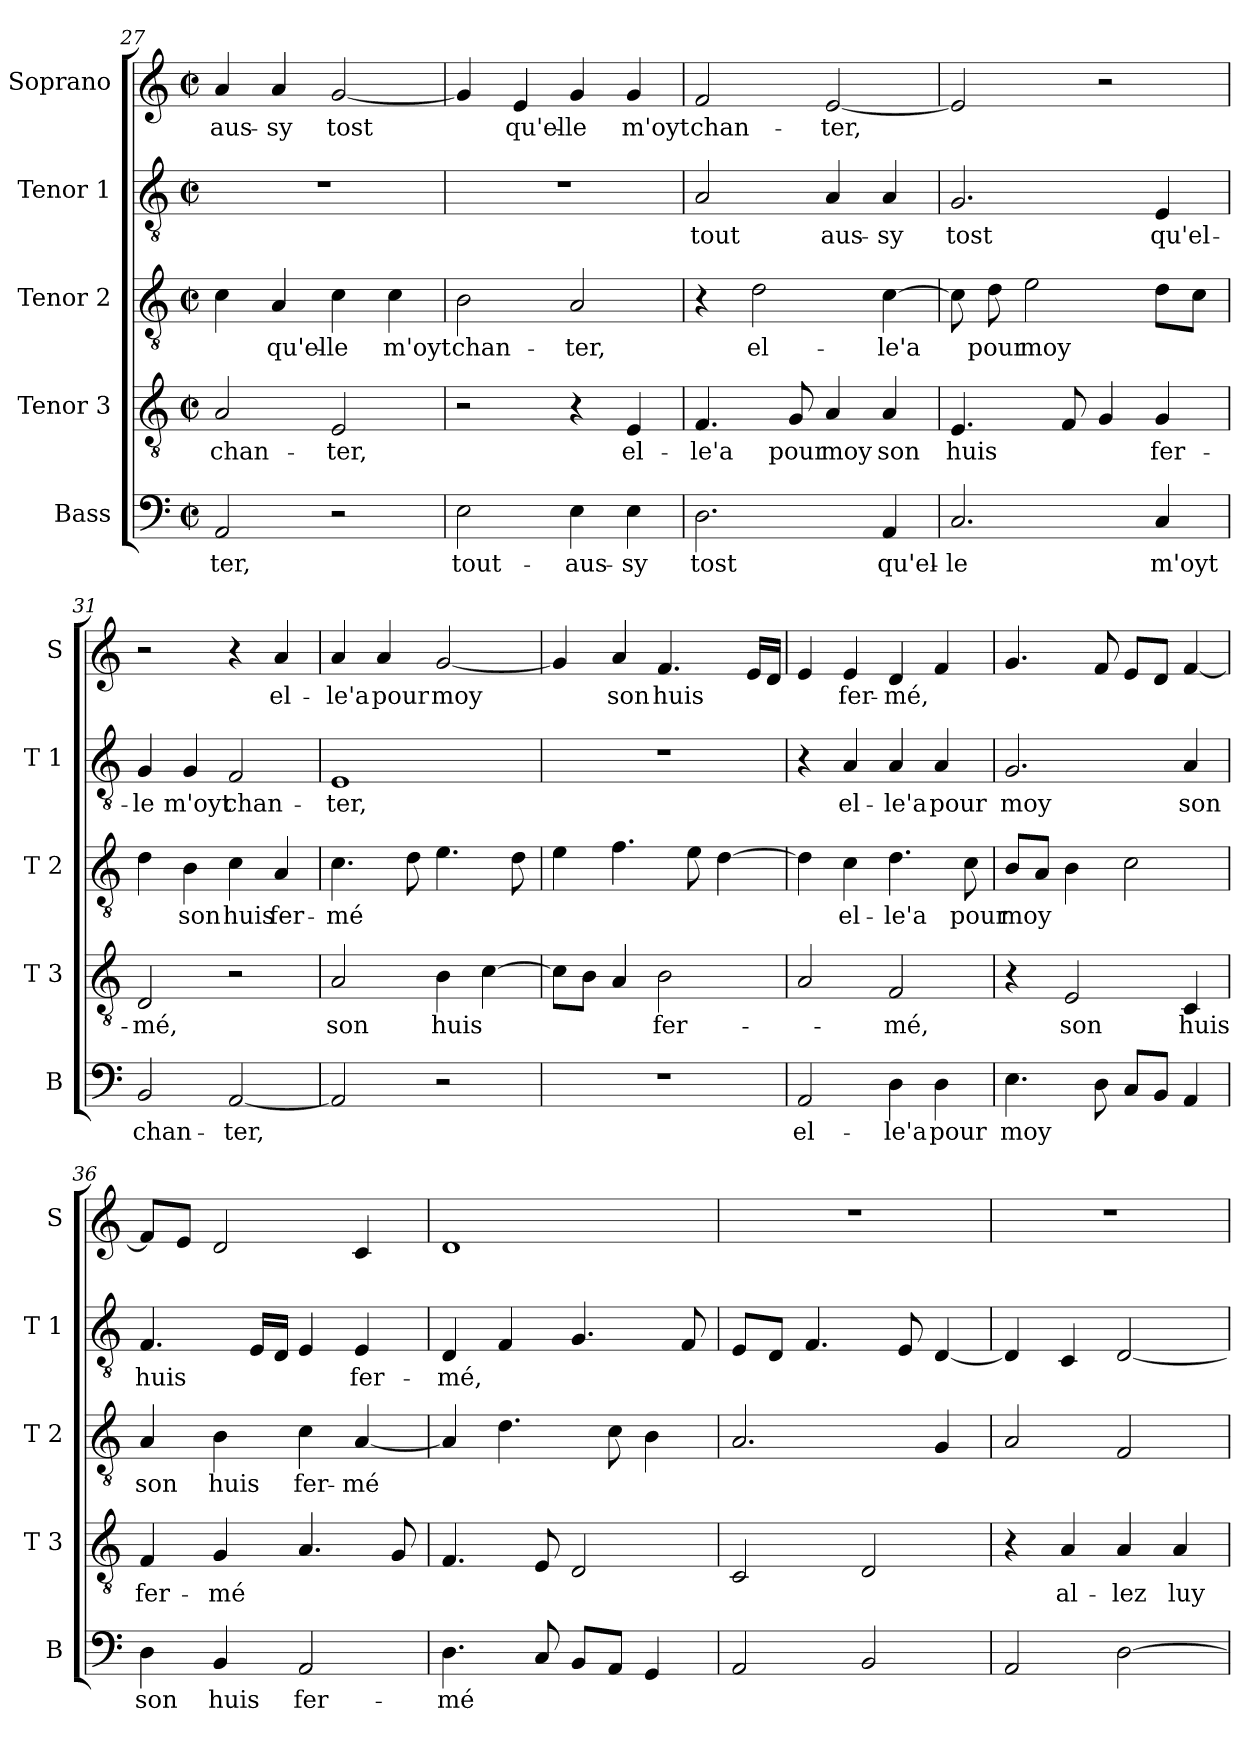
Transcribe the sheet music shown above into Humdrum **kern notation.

**kern	**text	**kern	**text	**kern	**text	**kern	**text	**kern	**text
*part5	*part5	*part4	*part4	*part3	*part3	*part2	*part2	*part1	*part1
*staff5	*staff5	*staff4	*staff4	*staff3	*staff3	*staff2	*staff2	*staff1	*staff1
*I"Bass	*	*I"Tenor 3	*	*I"Tenor 2	*	*I"Tenor 1	*	*I"Soprano	*
*I'B	*	*I'T 3	*	*I'T 2	*	*I'T 1	*	*I'S	*
!!LO:PB:g=z
*clefF4	*	*clefGv2	*	*clefGv2	*	*clefGv2	*	*clefG2	*
*k[]	*	*k[]	*	*k[]	*	*k[]	*	*k[]	*
*C:	*	*C:	*	*C:	*	*C:	*	*C:	*
*M2/2	*	*M2/2	*	*M2/2	*	*M2/2	*	*M2/2	*
*met(c|)	*	*met(c|)	*	*met(c|)	*	*met(c|)	*	*met(c|)	*
=27	=27	=27	=27	=27	=27	=27	=27	=27	=27
2AA/	-ter,	2A/	chan-	4c\	.	1r	.	4a/	aus-
.	.	.	.	4A/	qu'el-	.	.	4a/	-sy
2r	.	2E/	-ter,	4c\	-le	.	.	[2g/	tost
.	.	.	.	4c\	m'oyt	.	.	.	.
=28	=28	=28	=28	=28	=28	=28	=28	=28	=28
2E\	tout-	2r	.	2B\	chan-	1r	.	4g/]	.
.	.	.	.	.	.	.	.	4e/	qu'el-
4E\	-aus-	4r	.	2A/	-ter,	.	.	4g/	-le
4E\	-sy	4E/	el-	.	.	.	.	4g/	m'oyt
=29	=29	=29	=29	=29	=29	=29	=29	=29	=29
2.D\	tost	4.F/	-le'a	4r	.	2A/	tout	2f/	chan-
.	.	.	.	2d\	el-	.	.	.	.
.	.	8G/	pour	.	.	.	.	.	.
.	.	4A/	moy	.	.	4A/	aus-	[2e/	-ter,
4AA/	qu'el-	4A/	son	[4c\	-le'a	4A/	-sy	.	.
=30	=30	=30	=30	=30	=30	=30	=30	=30	=30
2.C/	-le	4.E/	huis	8c\]	.	2.G/	tost	2e/]	.
.	.	.	.	8d\	pour	.	.	.	.
.	.	.	.	2e\	moy	.	.	.	.
.	.	8F/	.	.	.	.	.	.	.
.	.	4G/	.	.	.	.	.	2r	.
4C/	m'oyt	4G/	fer-	8d\L	.	4E/	qu'el-	.	.
.	.	.	.	8c\J	.	.	.	.	.
=31	=31	=31	=31	=31	=31	=31	=31	=31	=31
2BB/	chan-	2D/	-mé,	4d\	.	4G/	-le	2r	.
.	.	.	.	4B\	son	4G/	m'oyt	.	.
[2AA/	-ter,	2r	.	4c\	huis	2F/	chan-	4r	.
.	.	.	.	4A/	fer-	.	.	4a/	el-
!!LO:LB:g=z
=32	=32	=32	=32	=32	=32	=32	=32	=32	=32
2AA/]	.	2A/	son	4.c\	-mé	1E	-ter,	4a/	-le'a
.	.	.	.	.	.	.	.	4a/	pour
.	.	.	.	8d\	.	.	.	.	.
2r	.	4B\	huis	4.e\	.	.	.	[2g/	moy
.	.	[4c\	.	.	.	.	.	.	.
.	.	.	.	8d\	.	.	.	.	.
=33	=33	=33	=33	=33	=33	=33	=33	=33	=33
1r	.	8c\L]	.	4e\	.	1r	.	4g/]	.
.	.	8B\J	.	.	.	.	.	.	.
.	.	4A/	.	4.f\	.	.	.	4a/	son
.	.	2B\	fer-	.	.	.	.	4.f/	huis
.	.	.	.	8e\	.	.	.	.	.
.	.	.	.	[4d\	.	.	.	.	.
.	.	.	.	.	.	.	.	16e/LL	.
.	.	.	.	.	.	.	.	16d/JJ	.
=34	=34	=34	=34	=34	=34	=34	=34	=34	=34
2AA/	el-	2A/	.	4d\]	.	4r	.	4e/	.
.	.	.	.	4c\	el-	4A/	el-	4e/	fer-
4D\	-le'a	2F/	-mé,	4.d\	-le'a	4A/	-le'a	4d/	-mé,
4D\	pour	.	.	.	.	4A/	pour	4f/	.
.	.	.	.	8c\	pour	.	.	.	.
=35	=35	=35	=35	=35	=35	=35	=35	=35	=35
4.E\	moy	4r	.	8B/L	moy	2.G/	moy	4.g/	.
.	.	.	.	8A/J	.	.	.	.	.
.	.	2E/	son	4B\	.	.	.	.	.
8D\	.	.	.	.	.	.	.	8f/	.
8C/L	.	.	.	2c\	.	.	.	8e/L	.
8BB/J	.	.	.	.	.	.	.	8d/J	.
4AA/	.	4C/	huis	.	.	4A/	son	[4f/	.
=36	=36	=36	=36	=36	=36	=36	=36	=36	=36
4D\	son	4F/	fer-	4A/	son	4.F/	huis	8f/L]	.
.	.	.	.	.	.	.	.	8e/J	.
4BB/	huis	4G/	-mé	4B\	huis	.	.	2d/	.
.	.	.	.	.	.	16E/LL	.	.	.
.	.	.	.	.	.	16D/JJ	.	.	.
2AA/	fer-	4.A/	.	4c\	fer-	4E/	.	.	.
.	.	.	.	[4A/	-mé	4E/	fer-	4c/	.
.	.	8G/	.	.	.	.	.	.	.
!!LO:LB:g=z
=37	=37	=37	=37	=37	=37	=37	=37	=37	=37
4.D\	-mé	4.F/	.	4A/]	.	4D/	-mé,	1d	.
.	.	.	.	4.d\	.	4F/	.	.	.
8C/	.	8E/	.	.	.	.	.	.	.
8BB/L	.	2D/	.	.	.	4.G/	.	.	.
8AA/J	.	.	.	8c\	.	.	.	.	.
4GG/	.	.	.	4B\	.	.	.	.	.
.	.	.	.	.	.	8F/	.	.	.
=38	=38	=38	=38	=38	=38	=38	=38	=38	=38
2AA/	.	2C/	.	2.A/	.	8E/L	.	1r	.
.	.	.	.	.	.	8D/J	.	.	.
.	.	.	.	.	.	4.F/	.	.	.
2BB/	.	2D/	.	.	.	.	.	.	.
.	.	.	.	.	.	8E/	.	.	.
.	.	.	.	4G/	.	[4D/	.	.	.
=39	=39	=39	=39	=39	=39	=39	=39	=39	=39
2AA/	.	4r	.	2A/	.	4D/]	.	1r	.
.	.	4A/	al-	.	.	4C/	.	.	.
[2D\	.	4A/	-lez	2F/	.	[2D/	.	.	.
.	.	4A/	luy	.	.	.	.	.	.
=	=	=	=	=	=	=	=	=	=
*-	*-	*-	*-	*-	*-	*-	*-	*-	*-
